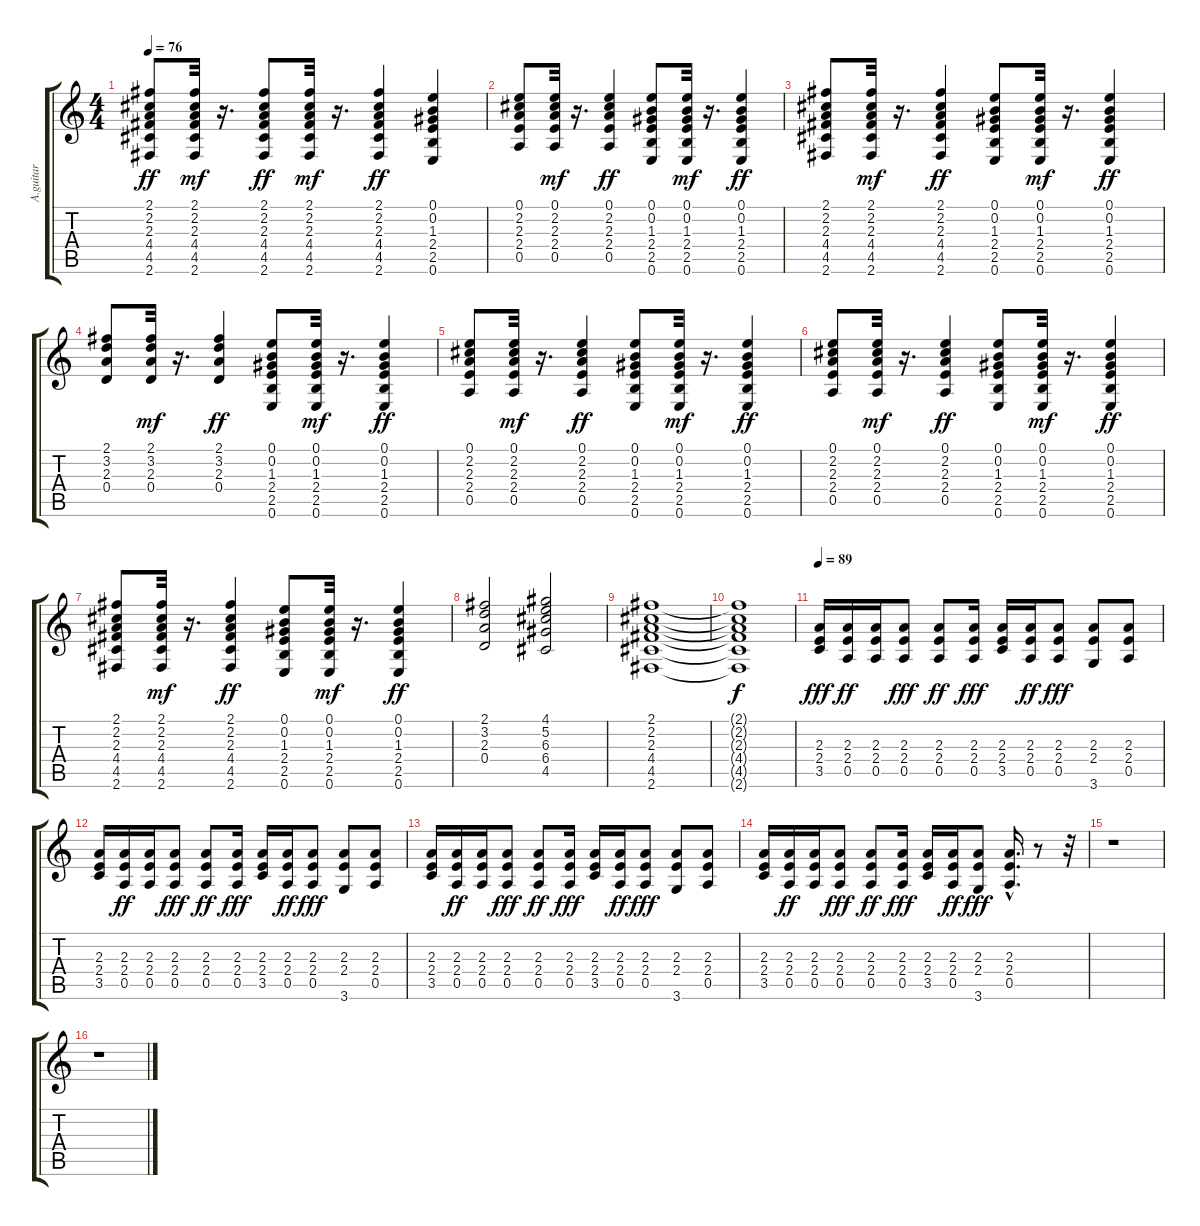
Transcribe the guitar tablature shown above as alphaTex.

\track ("A.guitar" "A.guitar") {instrument acousticguitarsteel}
\staff {score tabs}
\tuning (E4 B3 G3 D3 A2 E2) {hide}
\ts (4 4)
\tempo 76
\clef g2
\ks c
(2.1 2.2 2.3 4.4 4.5 2.6).8{dy ff} (2.1 2.2 2.3 4.4 4.5 2.6).32{dy mf} r.16{d} (2.1 2.2 2.3 4.4 4.5 2.6).8{dy ff} (2.1 2.2 2.3 4.4 4.5 2.6).32{dy mf} r.16{d} (2.1 2.2 2.3 4.4 4.5 2.6).4{dy ff} (0.1 0.2 1.3 2.4 2.5 0.6).4 |
(0.1 2.2 2.3 2.4 0.5).8 (0.1 2.2 2.3 2.4 0.5).32{dy mf} r.16{d} (0.1 2.2 2.3 2.4 0.5).4{dy ff} (0.1 0.2 1.3 2.4 2.5 0.6).8 (0.1 0.2 1.3 2.4 2.5 0.6).32{dy mf} r.16{d} (0.1 0.2 1.3 2.4 2.5 0.6).4{dy ff} |
(2.1 2.2 2.3 4.4 4.5 2.6).8 (2.1 2.2 2.3 4.4 4.5 2.6).32{dy mf} r.16{d} (2.1 2.2 2.3 4.4 4.5 2.6).4{dy ff} (0.1 0.2 1.3 2.4 2.5 0.6).8 (0.1 0.2 1.3 2.4 2.5 0.6).32{dy mf} r.16{d} (0.1 0.2 1.3 2.4 2.5 0.6).4{dy ff} |
(2.1 3.2 2.3 0.4).8 (2.1 3.2 2.3 0.4).32{dy mf} r.16{d} (2.1 3.2 2.3 0.4).4{dy ff} (0.1 0.2 1.3 2.4 2.5 0.6).8 (0.1 0.2 1.3 2.4 2.5 0.6).32{dy mf} r.16{d} (0.1 0.2 1.3 2.4 2.5 0.6).4{dy ff} |
(0.1 2.2 2.3 2.4 0.5).8 (0.1 2.2 2.3 2.4 0.5).32{dy mf} r.16{d} (0.1 2.2 2.3 2.4 0.5).4{dy ff} (0.1 0.2 1.3 2.4 2.5 0.6).8 (0.1 0.2 1.3 2.4 2.5 0.6).32{dy mf} r.16{d} (0.1 0.2 1.3 2.4 2.5 0.6).4{dy ff} |
(0.1 2.2 2.3 2.4 0.5).8 (0.1 2.2 2.3 2.4 0.5).32{dy mf} r.16{d} (0.1 2.2 2.3 2.4 0.5).4{dy ff} (0.1 0.2 1.3 2.4 2.5 0.6).8 (0.1 0.2 1.3 2.4 2.5 0.6).32{dy mf} r.16{d} (0.1 0.2 1.3 2.4 2.5 0.6).4{dy ff} |
(2.1 2.2 2.3 4.4 4.5 2.6).8 (2.1 2.2 2.3 4.4 4.5 2.6).32{dy mf} r.16{d} (2.1 2.2 2.3 4.4 4.5 2.6).4{dy ff} (0.1 0.2 1.3 2.4 2.5 0.6).8 (0.1 0.2 1.3 2.4 2.5 0.6).32{dy mf} r.16{d} (0.1 0.2 1.3 2.4 2.5 0.6).4{dy ff} |
(2.1 3.2 2.3 0.4).2 (4.1 5.2 6.3 6.4 4.5).2 |
(2.1 2.2 2.3 4.4 4.5 2.6).1 |
(2.1{t} 2.2{t} 2.3{t} 4.4{t} 4.5{t} 2.6{t}).1{dy f} |
\tempo 89
(2.3 2.4 3.5).16{dy fff} (2.3 2.4 0.5).16{dy ff} (2.3 2.4 0.5).16 (2.3 2.4 0.5).8{dy fff} (2.3 2.4 0.5).8{dy ff} (2.3 2.4 0.5).16{dy fff} (2.3 2.4 3.5).16 (2.3 2.4 0.5).16{dy ff} (2.3 2.4 0.5).8{dy fff} (2.3 2.4 3.6).8 (2.3 2.4 0.5).8 |
(2.3 2.4 3.5).16 (2.3 2.4 0.5).16{dy ff} (2.3 2.4 0.5).16 (2.3 2.4 0.5).8{dy fff} (2.3 2.4 0.5).8{dy ff} (2.3 2.4 0.5).16{dy fff} (2.3 2.4 3.5).16 (2.3 2.4 0.5).16{dy ff} (2.3 2.4 0.5).8{dy fff} (2.3 2.4 3.6).8 (2.3 2.4 0.5).8 |
(2.3 2.4 3.5).16 (2.3 2.4 0.5).16{dy ff} (2.3 2.4 0.5).16 (2.3 2.4 0.5).8{dy fff} (2.3 2.4 0.5).8{dy ff} (2.3 2.4 0.5).16{dy fff} (2.3 2.4 3.5).16 (2.3 2.4 0.5).16{dy ff} (2.3 2.4 0.5).8{dy fff} (2.3 2.4 3.6).8 (2.3 2.4 0.5).8 |
(2.3 2.4 3.5).16 (2.3 2.4 0.5).16{dy ff} (2.3 2.4 0.5).16 (2.3 2.4 0.5).8{dy fff} (2.3 2.4 0.5).8{dy ff} (2.3 2.4 0.5).16{dy fff} (2.3 2.4 3.5).16 (2.3 2.4 0.5).16{dy ff} (2.3 2.4 3.6).8{dy fff} (2.3 2.4 0.5{hac}).16{d} r.8 r.32 |
r.1 |
r.1
